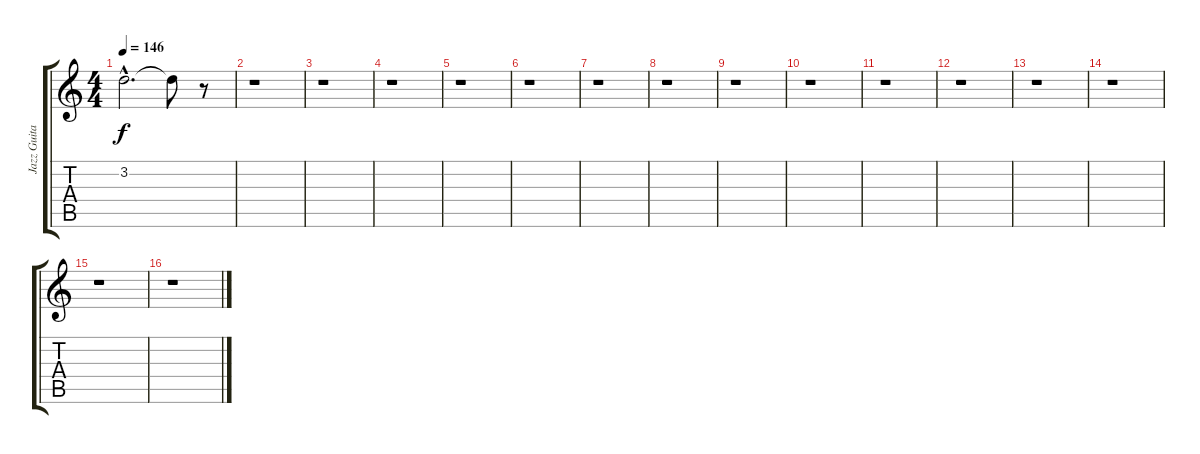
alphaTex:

\track ("Jazz Guitar" "Jazz Guita") {instrument electricguitarjazz}
\staff {score tabs}
\tuning (E4 B3 G3 D3 A2 E2) {hide}
\ts (4 4)
\tempo 146
\clef g2
\ks c
3.2{hac t}.2{d dy f} 3.2{t}.8 r.8 |
r.1 |
r.1 |
r.1 |
r.1 |
r.1 |
r.1 |
r.1 |
r.1 |
r.1 |
r.1 |
r.1 |
r.1 |
r.1 |
r.1 |
r.1
